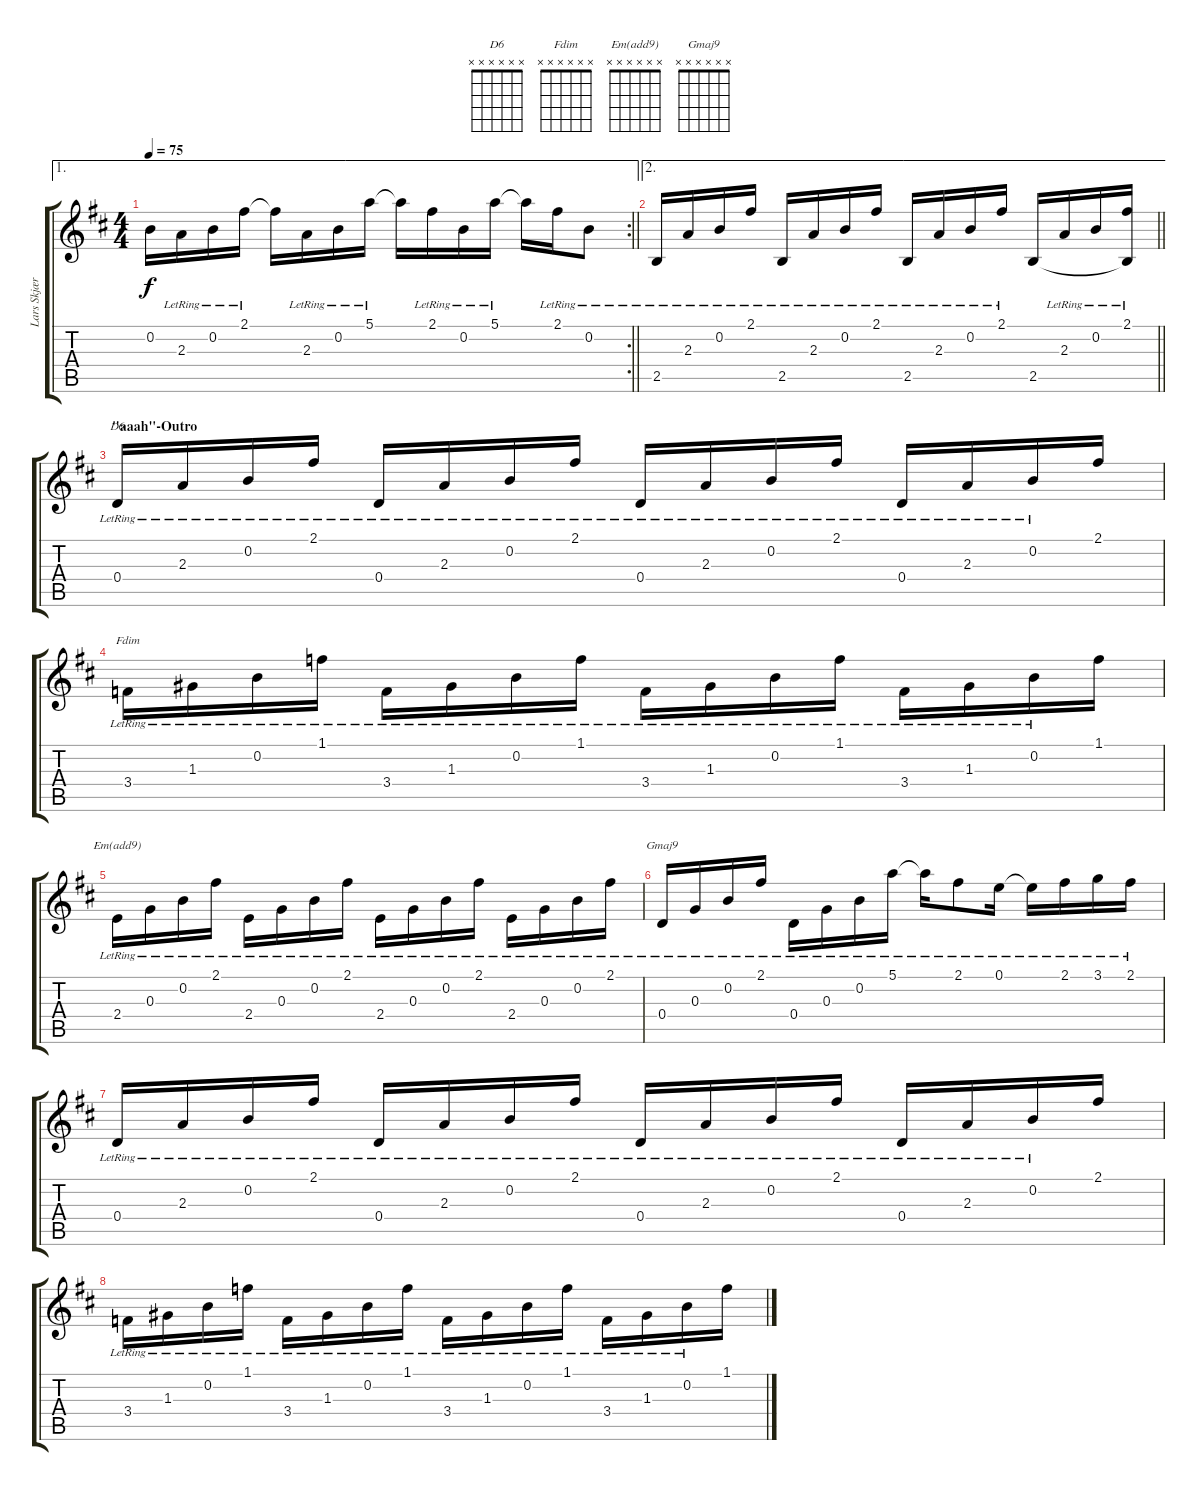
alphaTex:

\track ("Lars Skjærbæk" "Lars Skjær") {instrument electricguitarjazz}
\staff {score tabs}
\tuning (E4 B3 G3 D3 A2 E2) {hide}
\chord ("D6" x x x x x x)
\chord ("Fdim" x x x x x x)
\chord ("Em(add9)" x x x x x x)
\chord ("Gmaj9" x x x x x x)
\ae 1
\rc 2
\ts (4 4)
\tempo 75
\clef g2
\barLineRight lightlight
\ks d
0.2{t}.16{dy f} 2.3{lr}.16 0.2{lr}.16 2.1{lr}.16 2.1{t}.16 2.3{lr}.16 0.2{lr}.16 5.1{lr}.16 5.1{t}.16 2.1{lr}.16 0.2{lr}.16 5.1{lr}.16 5.1{t}.16 2.1{lr}.16 0.2{lr}.8 |
\ae 2
\barLineRight lightlight
2.5{lr}.16 2.3{lr}.16 0.2{lr}.16 2.1{lr}.16 2.5{lr}.16 2.3{lr}.16 0.2{lr}.16 2.1{lr}.16 2.5{lr}.16 2.3{lr}.16 0.2{lr}.16 2.1{lr}.16 2.5.16 2.3{lr}.16 0.2{lr}.16 (2.1{lr} 2.5{t}).16 |
\section ("" "\"aaah\"-Outro")
0.4{lr}.16{ch "D6"} 2.3{lr}.16 0.2{lr}.16 2.1{lr}.16 0.4{lr}.16 2.3{lr}.16 0.2{lr}.16 2.1{lr}.16 0.4{lr}.16 2.3{lr}.16 0.2{lr}.16 2.1{lr}.16 0.4{lr}.16 2.3{lr}.16 0.2{lr}.16 2.1.16 |
3.4{lr}.16{ch "Fdim"} 1.3{lr}.16 0.2{lr}.16 1.1{lr}.16 3.4{lr}.16 1.3{lr}.16 0.2{lr}.16 1.1{lr}.16 3.4{lr}.16 1.3{lr}.16 0.2{lr}.16 1.1{lr}.16 3.4{lr}.16 1.3{lr}.16 0.2{lr}.16 1.1.16 |
2.4{lr}.16{ch "Em(add9)"} 0.3{lr}.16 0.2{lr}.16 2.1{lr}.16 2.4{lr}.16 0.3{lr}.16 0.2{lr}.16 2.1{lr}.16 2.4{lr}.16 0.3{lr}.16 0.2{lr}.16 2.1{lr}.16 2.4{lr}.16 0.3{lr}.16 0.2{lr}.16 2.1{lr}.16 |
0.4{lr}.16{ch "Gmaj9"} 0.3{lr}.16 0.2{lr}.16 2.1{lr}.16 0.4{lr}.16 0.3{lr}.16 0.2{lr}.16 5.1{lr}.16 5.1{lr t}.16 2.1{lr}.8 0.1{lr}.16 0.1{lr t}.16 2.1{lr}.16 3.1{lr}.16 2.1{lr}.16 |
0.4{lr}.16 2.3{lr}.16 0.2{lr}.16 2.1{lr}.16 0.4{lr}.16 2.3{lr}.16 0.2{lr}.16 2.1{lr}.16 0.4{lr}.16 2.3{lr}.16 0.2{lr}.16 2.1{lr}.16 0.4{lr}.16 2.3{lr}.16 0.2{lr}.16 2.1.16 |
3.4{lr}.16 1.3{lr}.16 0.2{lr}.16 1.1{lr}.16 3.4{lr}.16 1.3{lr}.16 0.2{lr}.16 1.1{lr}.16 3.4{lr}.16 1.3{lr}.16 0.2{lr}.16 1.1{lr}.16 3.4{lr}.16 1.3{lr}.16 0.2{lr}.16 1.1.16
